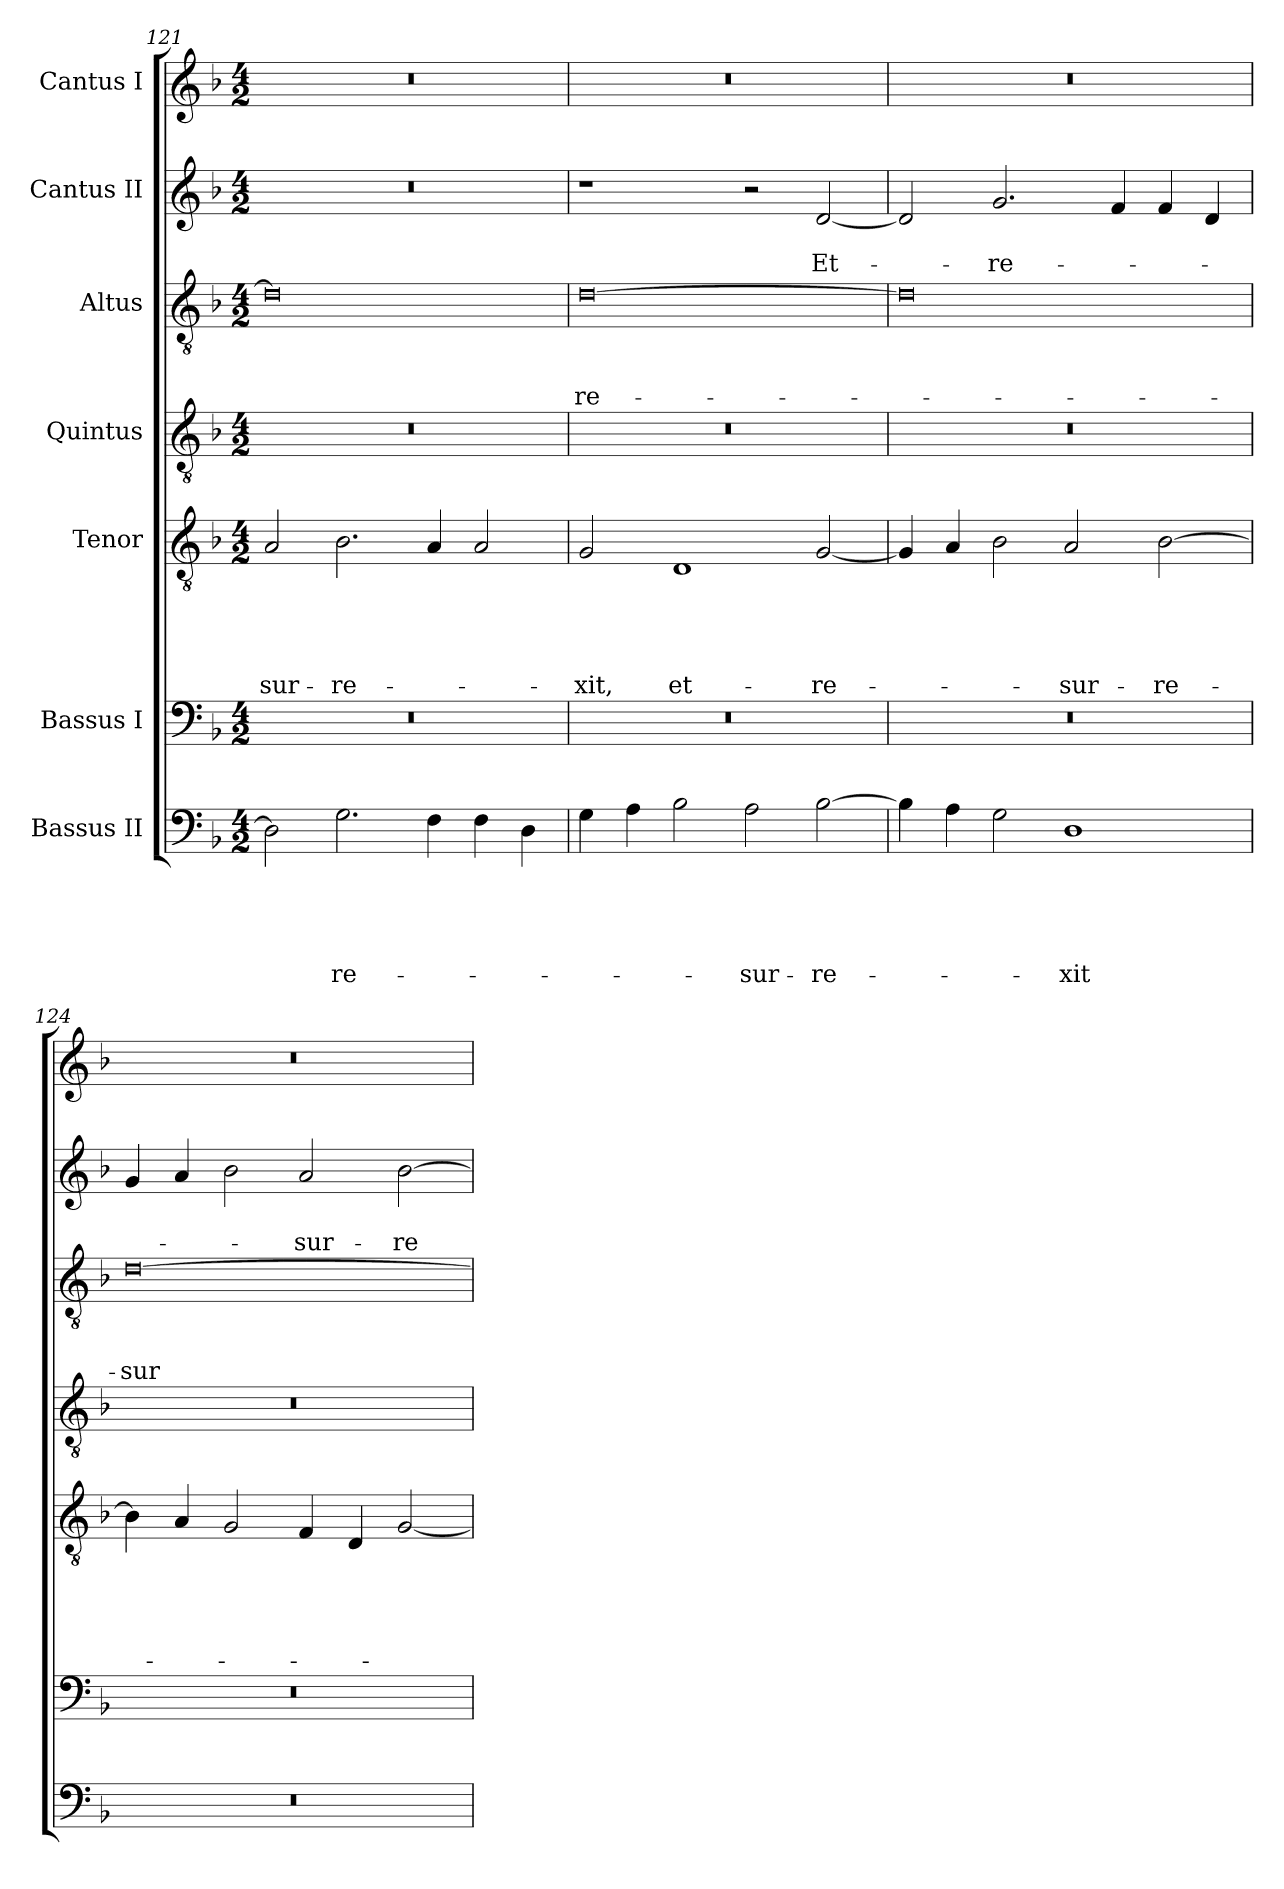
**kern	**text	**text	**text	**text	**text	**kern	**kern	**text	**text	**text	**text	**text	**kern	**kern	**text	**text	**text	**kern	**text	**text	**kern
*part7	*part7	*part7	*part7	*part7	*part7	*part6	*part5	*part5	*part5	*part5	*part5	*part5	*part4	*part3	*part3	*part3	*part3	*part2	*part2	*part2	*part1
*staff7	*staff7	*staff7	*staff7	*staff7	*staff7	*staff6	*staff5	*staff5	*staff5	*staff5	*staff5	*staff5	*staff4	*staff3	*staff3	*staff3	*staff3	*staff2	*staff2	*staff2	*staff1
*I"Bassus II	*	*	*	*	*	*I"Bassus I	*I"Tenor	*	*	*	*	*	*I"Quintus	*I"Altus	*	*	*	*I"Cantus II	*	*	*I"Cantus I
*clefF4	*	*	*	*	*	*clefF4	*clefGv2	*	*	*	*	*	*clefGv2	*clefGv2	*	*	*	*clefG2	*	*	*clefG2
*k[b-]	*	*	*	*	*	*k[b-]	*k[b-]	*	*	*	*	*	*k[b-]	*k[b-]	*	*	*	*k[b-]	*	*	*k[b-]
*M4/2	*	*	*	*	*	*M4/2	*M4/2	*	*	*	*	*	*M4/2	*M4/2	*	*	*	*M4/2	*	*	*M4/2
=121	=121	=121	=121	=121	=121	=121	=121	=121	=121	=121	=121	=121	=121	=121	=121	=121	=121	=121	=121	=121	=121
2D\]	.	.	.	.	.	0r	2A/	.	.	.	.	-sur-	0r	0d\]	.	.	.	0r	.	.	0r
2.G\	.	.	.	.	re-	.	2.B-\	.	.	.	.	-re-	.	.	.	.	.	.	.	.	.
4F\	.	.	.	.	.	.	4A/	.	.	.	.	.	.	.	.	.	.	.	.	.	.
4F\	.	.	.	.	.	.	2A/	.	.	.	.	.	.	.	.	.	.	.	.	.	.
4D\	.	.	.	.	.	.	.	.	.	.	.	.	.	.	.	.	.	.	.	.	.
=122	=122	=122	=122	=122	=122	=122	=122	=122	=122	=122	=122	=122	=122	=122	=122	=122	=122	=122	=122	=122	=122
4G\	.	.	.	.	.	0r	2G/	.	.	.	.	-xit,	0r	[0d\	.	.	re-	1r	.	.	0r
4A\	.	.	.	.	.	.	.	.	.	.	.	.	.	.	.	.	.	.	.	.	.
2B-\	.	.	.	.	.	.	1D/	.	.	.	.	et-	.	.	.	.	.	.	.	.	.
2A\	.	.	.	.	-sur-	.	.	.	.	.	.	.	.	.	.	.	.	2r	.	.	.
[2B-\	.	.	.	.	-re-	.	[2G/	.	.	.	.	re-	.	.	.	.	.	[2d/	.	Et-	.
=123	=123	=123	=123	=123	=123	=123	=123	=123	=123	=123	=123	=123	=123	=123	=123	=123	=123	=123	=123	=123	=123
4B-\]	.	.	.	.	.	0r	4G/]	.	.	.	.	.	0r	0d\]	.	.	.	2d/]	.	.	0r
4A\	.	.	.	.	.	.	4A/	.	.	.	.	.	.	.	.	.	.	.	.	.	.
2G\	.	.	.	.	.	.	2B-\	.	.	.	.	.	.	.	.	.	.	2.g/	.	re-	.
1D\	.	.	.	.	-xit	.	2A/	.	.	.	.	-sur-	.	.	.	.	.	.	.	.	.
.	.	.	.	.	.	.	.	.	.	.	.	.	.	.	.	.	.	4f/	.	.	.
.	.	.	.	.	.	.	[2B-\	.	.	.	.	-re-	.	.	.	.	.	4f/	.	.	.
.	.	.	.	.	.	.	.	.	.	.	.	.	.	.	.	.	.	4d/	.	.	.
=124	=124	=124	=124	=124	=124	=124	=124	=124	=124	=124	=124	=124	=124	=124	=124	=124	=124	=124	=124	=124	=124
0r	.	.	.	.	.	0r	4B-\]	.	.	.	.	.	0r	[0d\	.	.	-sur-	4g/	.	.	0r
.	.	.	.	.	.	.	4A/	.	.	.	.	.	.	.	.	.	.	4a/	.	.	.
.	.	.	.	.	.	.	2G/	.	.	.	.	.	.	.	.	.	.	2b-\	.	.	.
.	.	.	.	.	.	.	4F/	.	.	.	.	.	.	.	.	.	.	2a/	.	-sur-	.
.	.	.	.	.	.	.	4D/	.	.	.	.	.	.	.	.	.	.	.	.	.	.
.	.	.	.	.	.	.	[2G/	.	.	.	.	.	.	.	.	.	.	[2b-\	.	-re-	.
=	=	=	=	=	=	=	=	=	=	=	=	=	=	=	=	=	=	=	=	=	=
*-	*-	*-	*-	*-	*-	*-	*-	*-	*-	*-	*-	*-	*-	*-	*-	*-	*-	*-	*-	*-	*-
